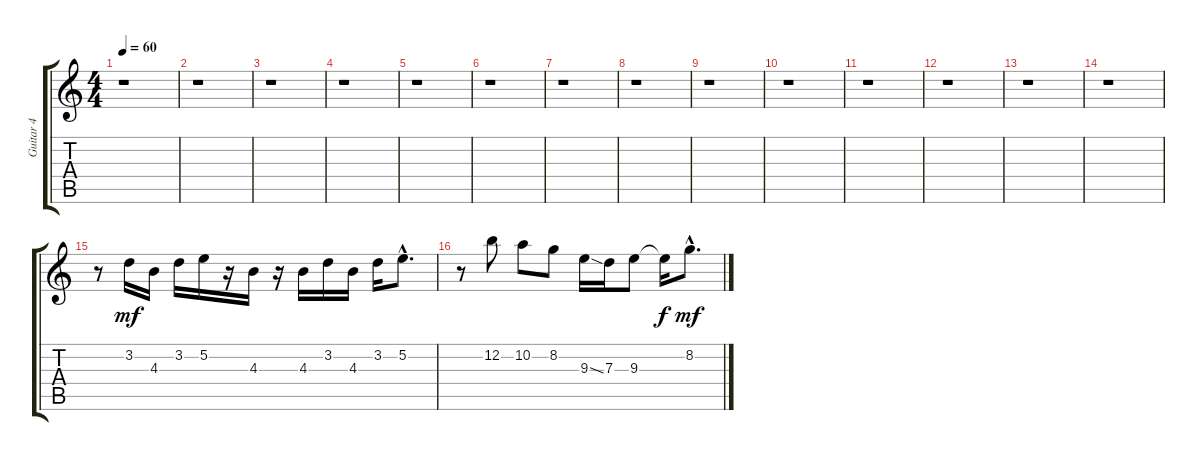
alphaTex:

\track ("Guitar 4" "Guitar 4") {instrument acousticguitarsteel}
\staff {score tabs}
\tuning (D4 B3 G3 D3 G2 D2) {hide}
\ts (4 4)
\tempo 60
\clef g2
\ks c
r.1{dy mf} |
r.1 |
r.1 |
r.1 |
r.1 |
r.1 |
r.1 |
r.1 |
r.1 |
r.1 |
r.1 |
r.1 |
r.1 |
r.1 |
r.8 3.2.16 4.3.16 3.2.16 5.2.16 r.16 4.3.16 r.16 4.3.16 3.2.16 4.3.16 3.2.16 5.2{hac}.8{d} |
r.8 12.2.8 10.2.8 8.2.8 9.3{ss}.16 7.3.16 9.3.8 9.3{t}.16{dy f} 8.2{hac}.8{d dy mf}
